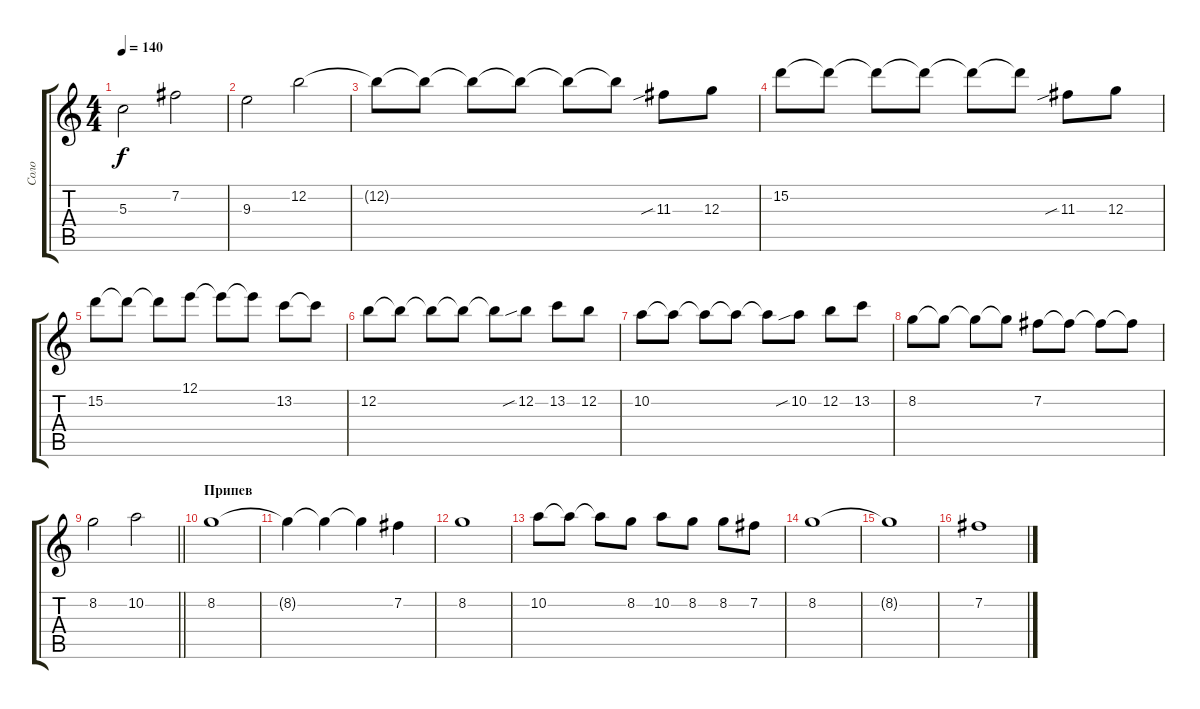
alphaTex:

\track ("Соло" "Соло") {instrument distortionguitar}
\staff {score tabs}
\tuning (E4 B3 G3 D3 A2 D2) {hide}
\ts (4 4)
\tempo 140
\clef g2
\ks c
5.3.2{dy f} 7.2.2{instrument guitarharmonics} |
9.3.2{instrument distortionguitar} 12.2.2 |
12.2{t}.8 12.2{t}.8 12.2{t}.8 12.2{t}.8 12.2{t}.8 12.2{t}.8 11.3{sib}.8 12.3.8 |
15.2.8 15.2{t}.8 15.2{t}.8 15.2{t}.8 15.2{t}.8 15.2{t}.8 11.3{sib}.8 12.3.8 |
15.2.8 15.2{t}.8 15.2{t}.8 12.1.8 12.1{t}.8 12.1{t}.8 13.2.8 13.2{t}.8 |
12.2.8 12.2{t}.8 12.2{t}.8 12.2{t}.8 12.2{t}.8 12.2{sib}.8 13.2.8 12.2.8 |
10.2.8 10.2{t}.8 10.2{t}.8 10.2{t}.8 10.2{t}.8 10.2{sib}.8 12.2.8 13.2.8 |
8.2.8{instrument distortionguitar} 8.2{t}.8 8.2{t}.8 8.2{t}.8 7.2.8 7.2{t}.8{instrument distortionguitar} 7.2{t}.8 7.2{t}.8 |
\barLineRight lightlight
8.2.2 10.2.2{instrument guitarharmonics} |
\section ("" "Припев")
8.2.1{instrument distortionguitar} |
8.2{t}.4 8.2{t}.4 8.2{t}.4 7.2.4 |
8.2.1 |
10.2.8 10.2{t}.8 10.2{t}.8 8.2.8 10.2.8 8.2.8 8.2.8 7.2.8 |
8.2.1 |
8.2{t}.1 |
7.2.1
